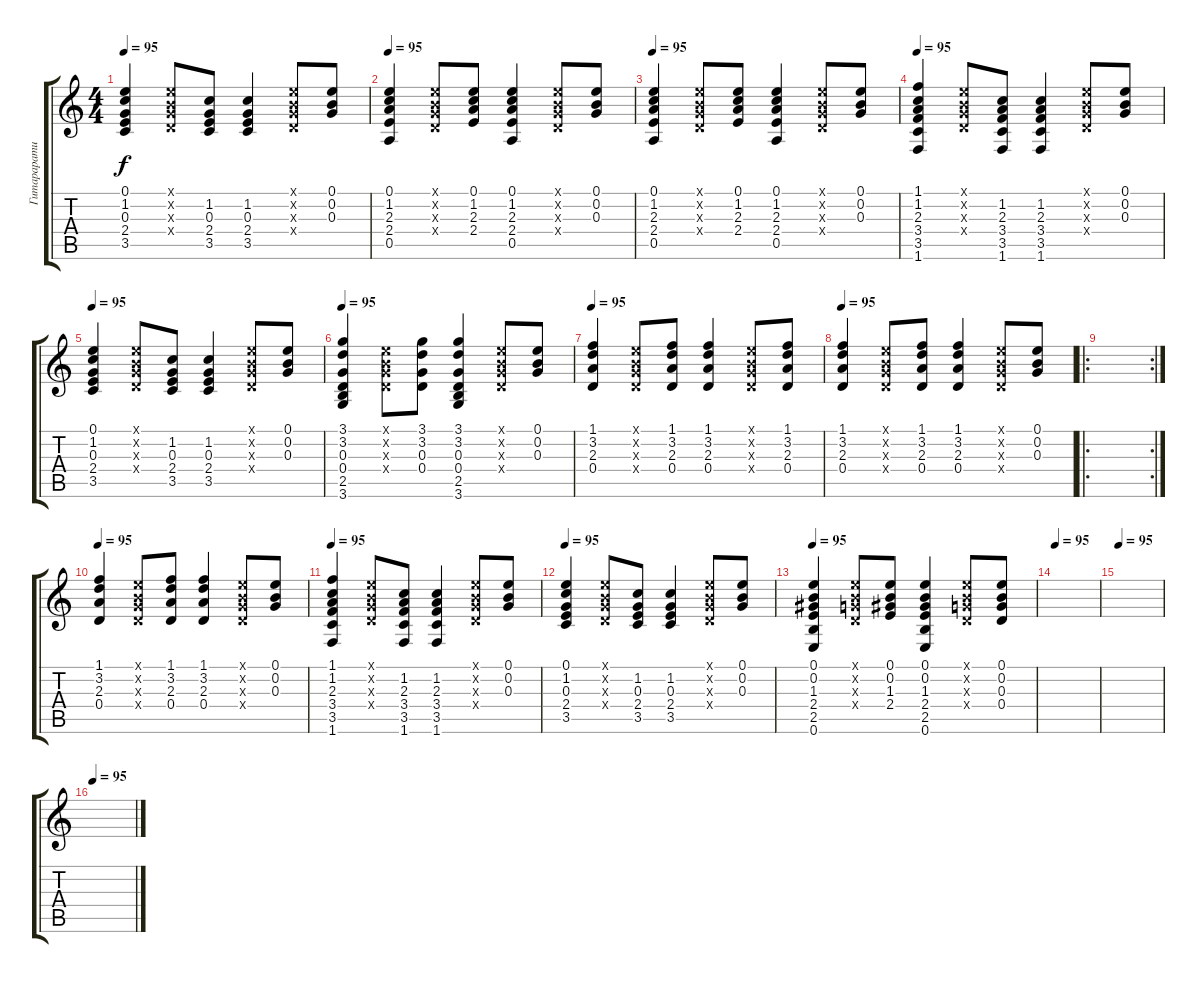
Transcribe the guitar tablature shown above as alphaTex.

\track ("ГитараратиГ" "Гитарарати") {instrument acousticguitarsteel}
\staff {score tabs}
\tuning (E4 B3 G3 D3 A2 E2) {hide}
\ts (4 4)
\tempo 95
\clef g2
\ks c
(0.1 1.2 0.3 2.4 3.5).4{dy f} (0.1{x} 0.2{x} 0.3{x} 0.4{x}).8 (1.2 0.3 2.4 3.5).8 (1.2 0.3 2.4 3.5).4 (0.1{x} 0.2{x} 0.3{x} 0.4{x}).8 (0.1 0.2 0.3).8 |
\tempo 95
(0.1 1.2 2.3 2.4 0.5).4 (0.1{x} 0.2{x} 0.3{x} 0.4{x}).8 (0.1 1.2 2.3 2.4).8 (0.1 1.2 2.3 2.4 0.5).4 (0.1{x} 0.2{x} 0.3{x} 0.4{x}).8 (0.1 0.2 0.3).8 |
\tempo 95
(0.1 1.2 2.3 2.4 0.5).4 (0.1{x} 0.2{x} 0.3{x} 0.4{x}).8 (0.1 1.2 2.3 2.4).8 (0.1 1.2 2.3 2.4 0.5).4 (0.1{x} 0.2{x} 0.3{x} 0.4{x}).8 (0.1 0.2 0.3).8 |
\tempo 95
(1.1 1.2 2.3 3.4 3.5 1.6).4 (0.1{x} 0.2{x} 0.3{x} 0.4{x}).8 (1.2 2.3 3.4 3.5 1.6).8 (1.2 2.3 3.4 3.5 1.6).4 (0.1{x} 0.2{x} 0.3{x} 0.4{x}).8 (0.1 0.2 0.3).8 |
\tempo 95
(0.1 1.2 0.3 2.4 3.5).4 (0.1{x} 0.2{x} 0.3{x} 0.4{x}).8 (1.2 0.3 2.4 3.5).8 (1.2 0.3 2.4 3.5).4 (0.1{x} 0.2{x} 0.3{x} 0.4{x}).8 (0.1 0.2 0.3).8 |
\tempo 95
(3.1 3.2 0.3 0.4 2.5 3.6).4 (0.1{x} 0.2{x} 0.3{x} 0.4{x}).8 (3.1 3.2 0.3 0.4).8 (3.1 3.2 0.3 0.4 2.5 3.6).4 (0.1{x} 0.2{x} 0.3{x} 0.4{x}).8 (0.1 0.2 0.3).8 |
\tempo 95
(1.1 3.2 2.3 0.4).4 (0.1{x} 0.2{x} 0.3{x} 0.4{x}).8 (1.1 3.2 2.3 0.4).8 (1.1 3.2 2.3 0.4).4 (0.1{x} 0.2{x} 0.3{x} 0.4{x}).8 (1.1 3.2 2.3 0.4).8 |
\tempo 95
(1.1 3.2 2.3 0.4).4 (0.1{x} 0.2{x} 0.3{x} 0.4{x}).8 (1.1 3.2 2.3 0.4).8 (1.1 3.2 2.3 0.4).4 (0.1{x} 0.2{x} 0.3{x} 0.4{x}).8 (0.1 0.2 0.3).8 |
\ro
\rc 2
|
\tempo 95
(1.1 3.2 2.3 0.4).4 (0.1{x} 0.2{x} 0.3{x} 0.4{x}).8 (1.1 3.2 2.3 0.4).8 (1.1 3.2 2.3 0.4).4 (0.1{x} 0.2{x} 0.3{x} 0.4{x}).8 (0.1 0.2 0.3).8 |
\tempo 95
(1.1 1.2 2.3 3.4 3.5 1.6).4 (0.1{x} 0.2{x} 0.3{x} 0.4{x}).8 (1.2 2.3 3.4 3.5 1.6).8 (1.2 2.3 3.4 3.5 1.6).4 (0.1{x} 0.2{x} 0.3{x} 0.4{x}).8 (0.1 0.2 0.3).8 |
\tempo 95
(0.1 1.2 0.3 2.4 3.5).4 (0.1{x} 0.2{x} 0.3{x} 0.4{x}).8 (1.2 0.3 2.4 3.5).8 (1.2 0.3 2.4 3.5).4 (0.1{x} 0.2{x} 0.3{x} 0.4{x}).8 (0.1 0.2 0.3).8 |
\tempo 95
(0.1 0.2 1.3 2.4 2.5 0.6).4 (0.1{x} 0.2{x} 0.3{x} 0.4{x}).8 (0.1 0.2 1.3 2.4).8 (0.1 0.2 1.3 2.4 2.5 0.6).4 (0.1{x} 0.2{x} 0.3{x} 0.4{x}).8 (0.1 0.2 0.3 0.4).8 |
\tempo 95
|
\tempo 95
|
\tempo 95
